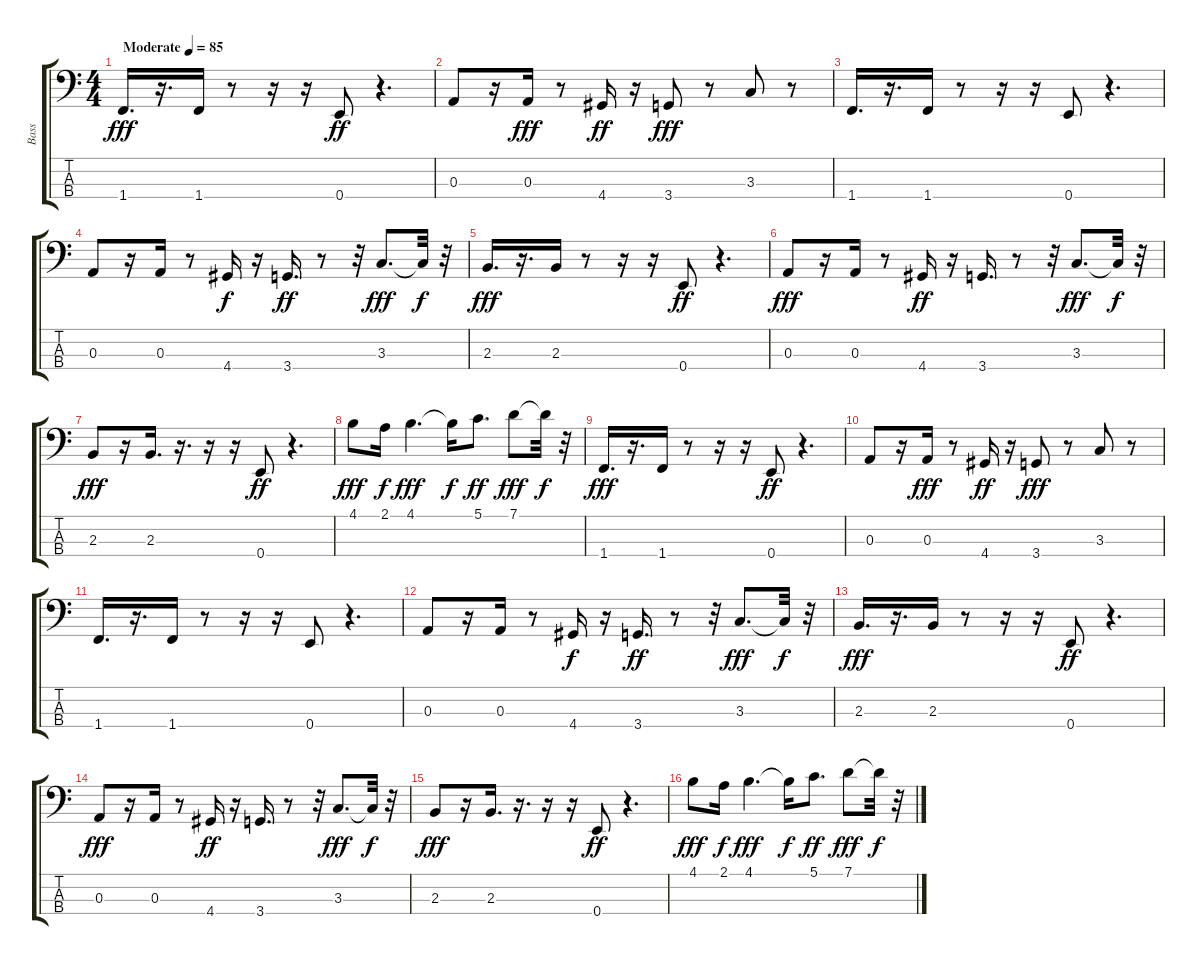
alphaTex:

\track ("Bass" "Bass") {instrument synthbass2}
\staff {score tabs}
\tuning (G2 D2 A1 E1) {hide}
\ts (4 4)
\tempo (85 "Moderate")
\clef f4
\ks c
1.4.16{d dy fff instrument synthbass2} r.16{d} 1.4.16 r.8 r.16 r.16 0.4.8{dy ff} r.4{d} |
0.3.8 r.16 0.3.16{dy fff} r.8 4.4.16{dy ff} r.16 3.4.8{dy fff} r.8 3.3.8 r.8 |
1.4.16{d} r.16{d} 1.4.16 r.8 r.16 r.16 0.4.8 r.4{d} |
0.3.8 r.16 0.3.16 r.8 4.4.16{dy f} r.16 3.4.16{d dy ff} r.8 r.32 3.3.8{d dy fff} 3.3{t}.32{dy f} r.32 |
2.3.16{d dy fff} r.16{d} 2.3.16 r.8 r.16 r.16 0.4.8{dy ff} r.4{d} |
0.3.8{dy fff} r.16 0.3.16 r.8 4.4.16{dy ff} r.16 3.4.16{d} r.8 r.32 3.3.8{d dy fff} 3.3{t}.32{dy f} r.32 |
2.3.8{dy fff} r.16 2.3.16{d} r.16{d} r.16 r.16 0.4.8{dy ff} r.4{d} |
4.1.8{dy fff} 2.1.16{dy f} 4.1.4{d dy fff} 4.1{t}.16{dy f} 5.1.8{d dy ff} 7.1.8{dy fff} 7.1{t}.32{dy f} r.32 |
1.4.16{d dy fff volume 12 instrument synthbass2} r.16{d} 1.4.16 r.8 r.16 r.16 0.4.8{dy ff} r.4{d} |
0.3.8 r.16 0.3.16{dy fff} r.8 4.4.16{dy ff} r.16 3.4.8{dy fff} r.8 3.3.8 r.8 |
1.4.16{d} r.16{d} 1.4.16 r.8 r.16 r.16 0.4.8 r.4{d} |
0.3.8 r.16 0.3.16 r.8 4.4.16{dy f} r.16 3.4.16{d dy ff} r.8 r.32 3.3.8{d dy fff} 3.3{t}.32{dy f} r.32 |
2.3.16{d dy fff} r.16{d} 2.3.16 r.8 r.16 r.16 0.4.8{dy ff} r.4{d} |
0.3.8{dy fff} r.16 0.3.16 r.8 4.4.16{dy ff} r.16 3.4.16{d} r.8 r.32 3.3.8{d dy fff} 3.3{t}.32{dy f} r.32 |
2.3.8{dy fff} r.16 2.3.16{d} r.16{d} r.16 r.16 0.4.8{dy ff} r.4{d} |
4.1.8{dy fff} 2.1.16{dy f} 4.1.4{d dy fff} 4.1{t}.16{dy f} 5.1.8{d dy ff} 7.1.8{dy fff} 7.1{t}.32{dy f} r.32
